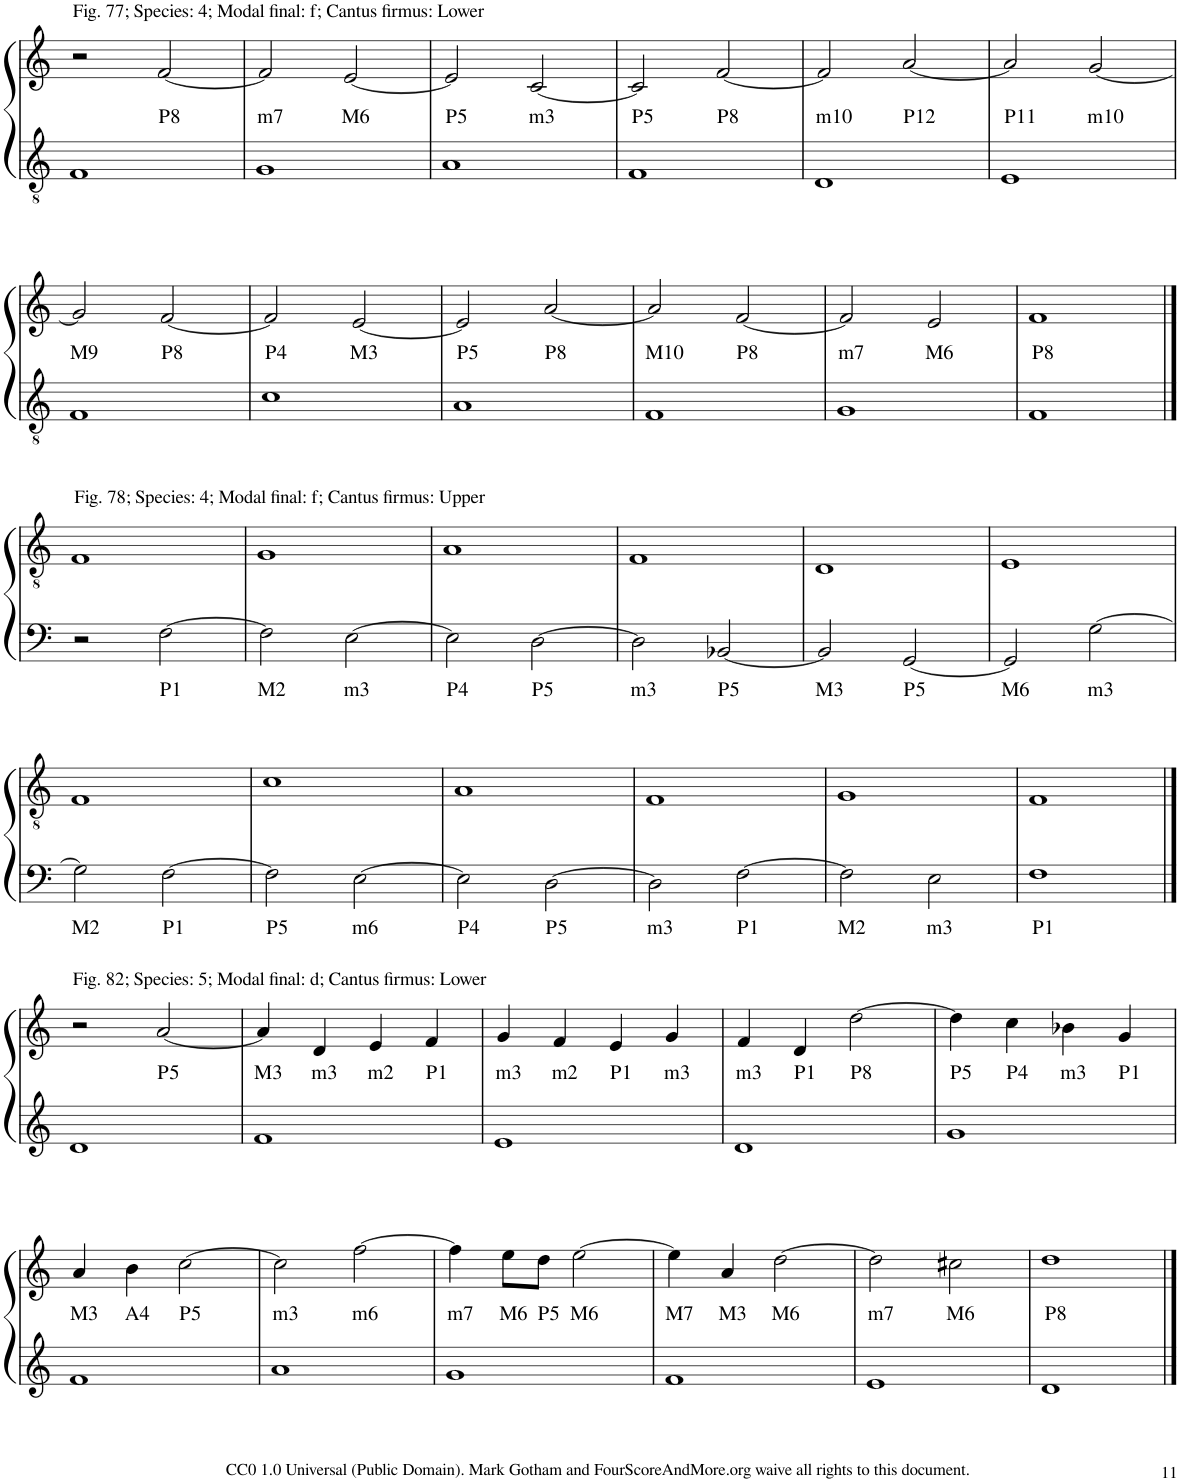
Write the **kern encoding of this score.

**kern	**text	**kern	**text
*part2	*part2	*part1	*part1
*staff2	*staff2	*staff1	*staff1
*I"Piano	*	*I"Piano	*
*I'Pno	*	*I'Pno	*
!!LO:PB:g=z
*clefGv2	*	*clefG2	*
*k[]	*	*k[]	*
*M2/2	*	*M2/2	*
=368	=368	=368	=368
!	!	!LO:TX:a:t=Fig. 77; Species&colon; 4; Modal final&colon; f; Cantus firmus&colon; Lower	!
1F	.	2r	.
!	!	!	!LO:LY:b
.	.	[2f/	P8
=369	=369	=369	=369
!	!	!	!LO:LY:b
1G	.	2f/]	m7
!	!	!	!LO:LY:b
.	.	[2e/	M6
=370	=370	=370	=370
!	!	!	!LO:LY:b
1A	.	2e/]	P5
!	!	!	!LO:LY:b
.	.	[2c/	m3
=371	=371	=371	=371
!	!	!	!LO:LY:b
1F	.	2c/]	P5
!	!	!	!LO:LY:b
.	.	[2f/	P8
=372	=372	=372	=372
!	!	!	!LO:LY:b
1D	.	2f/]	m10
!	!	!	!LO:LY:b
.	.	[2a/	P12
=373	=373	=373	=373
!	!	!	!LO:LY:b
1E	.	2a/]	P11
!	!	!	!LO:LY:b
.	.	[2g/	m10
!!LO:LB:g=z
=374	=374	=374	=374
!	!	!	!LO:LY:b
1F	.	2g/]	M9
!	!	!	!LO:LY:b
.	.	[2f/	P8
=375	=375	=375	=375
!	!	!	!LO:LY:b
1c	.	2f/]	P4
!	!	!	!LO:LY:b
.	.	[2e/	M3
=376	=376	=376	=376
!	!	!	!LO:LY:b
1A	.	2e/]	P5
!	!	!	!LO:LY:b
.	.	[2a/	P8
=377	=377	=377	=377
!	!	!	!LO:LY:b
1F	.	2a/]	M10
!	!	!	!LO:LY:b
.	.	[2f/	P8
=378	=378	=378	=378
!	!	!	!LO:LY:b
1G	.	2f/]	m7
!	!	!	!LO:LY:b
.	.	2e/	M6
=379	=379	=379	=379
!	!	!	!LO:LY:b
1F	.	1f	P8
!!LO:LB:g=z
==380	==380	==380	==380
*clefF4	*	*clefGv2	*
!	!	!LO:TX:a:t=Fig. 78; Species&colon; 4; Modal final&colon; f; Cantus firmus&colon; Upper	!
2r	.	1F	.
!	!LO:LY:b	!	!
[2F\	P1	.	.
=381	=381	=381	=381
!	!LO:LY:b	!	!
2F\]	M2	1G	.
!	!LO:LY:b	!	!
[2E\	m3	.	.
=382	=382	=382	=382
!	!LO:LY:b	!	!
2E\]	P4	1A	.
!	!LO:LY:b	!	!
[2D\	P5	.	.
=383	=383	=383	=383
!	!LO:LY:b	!	!
2D\]	m3	1F	.
!	!LO:LY:b	!	!
[2BB-X/	P5	.	.
=384	=384	=384	=384
!	!LO:LY:b	!	!
2BB-/]	M3	1D	.
!	!LO:LY:b	!	!
[2GG/	P5	.	.
=385	=385	=385	=385
!	!LO:LY:b	!	!
2GG/]	M6	1E	.
!	!LO:LY:b	!	!
[2G\	m3	.	.
!!LO:LB:g=z
=386	=386	=386	=386
!	!LO:LY:b	!	!
2G\]	M2	1F	.
!	!LO:LY:b	!	!
[2F\	P1	.	.
=387	=387	=387	=387
!	!LO:LY:b	!	!
2F\]	P5	1c	.
!	!LO:LY:b	!	!
[2E\	m6	.	.
=388	=388	=388	=388
!	!LO:LY:b	!	!
2E\]	P4	1A	.
!	!LO:LY:b	!	!
[2D\	P5	.	.
=389	=389	=389	=389
!	!LO:LY:b	!	!
2D\]	m3	1F	.
!	!LO:LY:b	!	!
[2F\	P1	.	.
=390	=390	=390	=390
!	!LO:LY:b	!	!
2F\]	M2	1G	.
!	!LO:LY:b	!	!
2E\	m3	.	.
=391	=391	=391	=391
!	!LO:LY:b	!	!
1F	P1	1F	.
!!LO:LB:g=z
==392	==392	==392	==392
*clefG2	*	*clefG2	*
!	!	!LO:TX:a:t=Fig. 82; Species&colon; 5; Modal final&colon; d; Cantus firmus&colon; Lower	!
1d	.	2r	.
!	!	!	!LO:LY:b
.	.	[2a/	P5
=393	=393	=393	=393
!	!	!	!LO:LY:b
1f	.	4a/]	M3
!	!	!	!LO:LY:b
.	.	4d/	m3
!	!	!	!LO:LY:b
.	.	4e/	m2
!	!	!	!LO:LY:b
.	.	4f/	P1
=394	=394	=394	=394
!	!	!	!LO:LY:b
1e	.	4g/	m3
!	!	!	!LO:LY:b
.	.	4f/	m2
!	!	!	!LO:LY:b
.	.	4e/	P1
!	!	!	!LO:LY:b
.	.	4g/	m3
=395	=395	=395	=395
!	!	!	!LO:LY:b
1d	.	4f/	m3
!	!	!	!LO:LY:b
.	.	4d/	P1
!	!	!	!LO:LY:b
.	.	[2dd\	P8
=396	=396	=396	=396
!	!	!	!LO:LY:b
1g	.	4dd\]	P5
!	!	!	!LO:LY:b
.	.	4cc\	P4
!	!	!	!LO:LY:b
.	.	4b-X\	m3
!	!	!	!LO:LY:b
.	.	4g/	P1
!!LO:LB:g=z
=397	=397	=397	=397
!	!	!	!LO:LY:b
1f	.	4a/	M3
!	!	!	!LO:LY:b
.	.	4b\	A4
!	!	!	!LO:LY:b
.	.	[2cc\	P5
=398	=398	=398	=398
!	!	!	!LO:LY:b
1a	.	2cc\]	m3
!	!	!	!LO:LY:b
.	.	[2ff\	m6
=399	=399	=399	=399
!	!	!	!LO:LY:b
1g	.	4ff\]	m7
!	!	!	!LO:LY:b
.	.	8ee\L	M6
!	!	!	!LO:LY:b
.	.	8dd\J	P5
!	!	!	!LO:LY:b
.	.	[2ee\	M6
=400	=400	=400	=400
!	!	!	!LO:LY:b
1f	.	4ee\]	M7
!	!	!	!LO:LY:b
.	.	4a/	M3
!	!	!	!LO:LY:b
.	.	[2dd\	M6
=401	=401	=401	=401
!	!	!	!LO:LY:b
1e	.	2dd\]	m7
!	!	!	!LO:LY:b
.	.	2cc#X\	M6
=402	=402	=402	=402
!	!	!	!LO:LY:b
1d	.	1dd	P8
==	==	==	==
*-	*-	*-	*-
